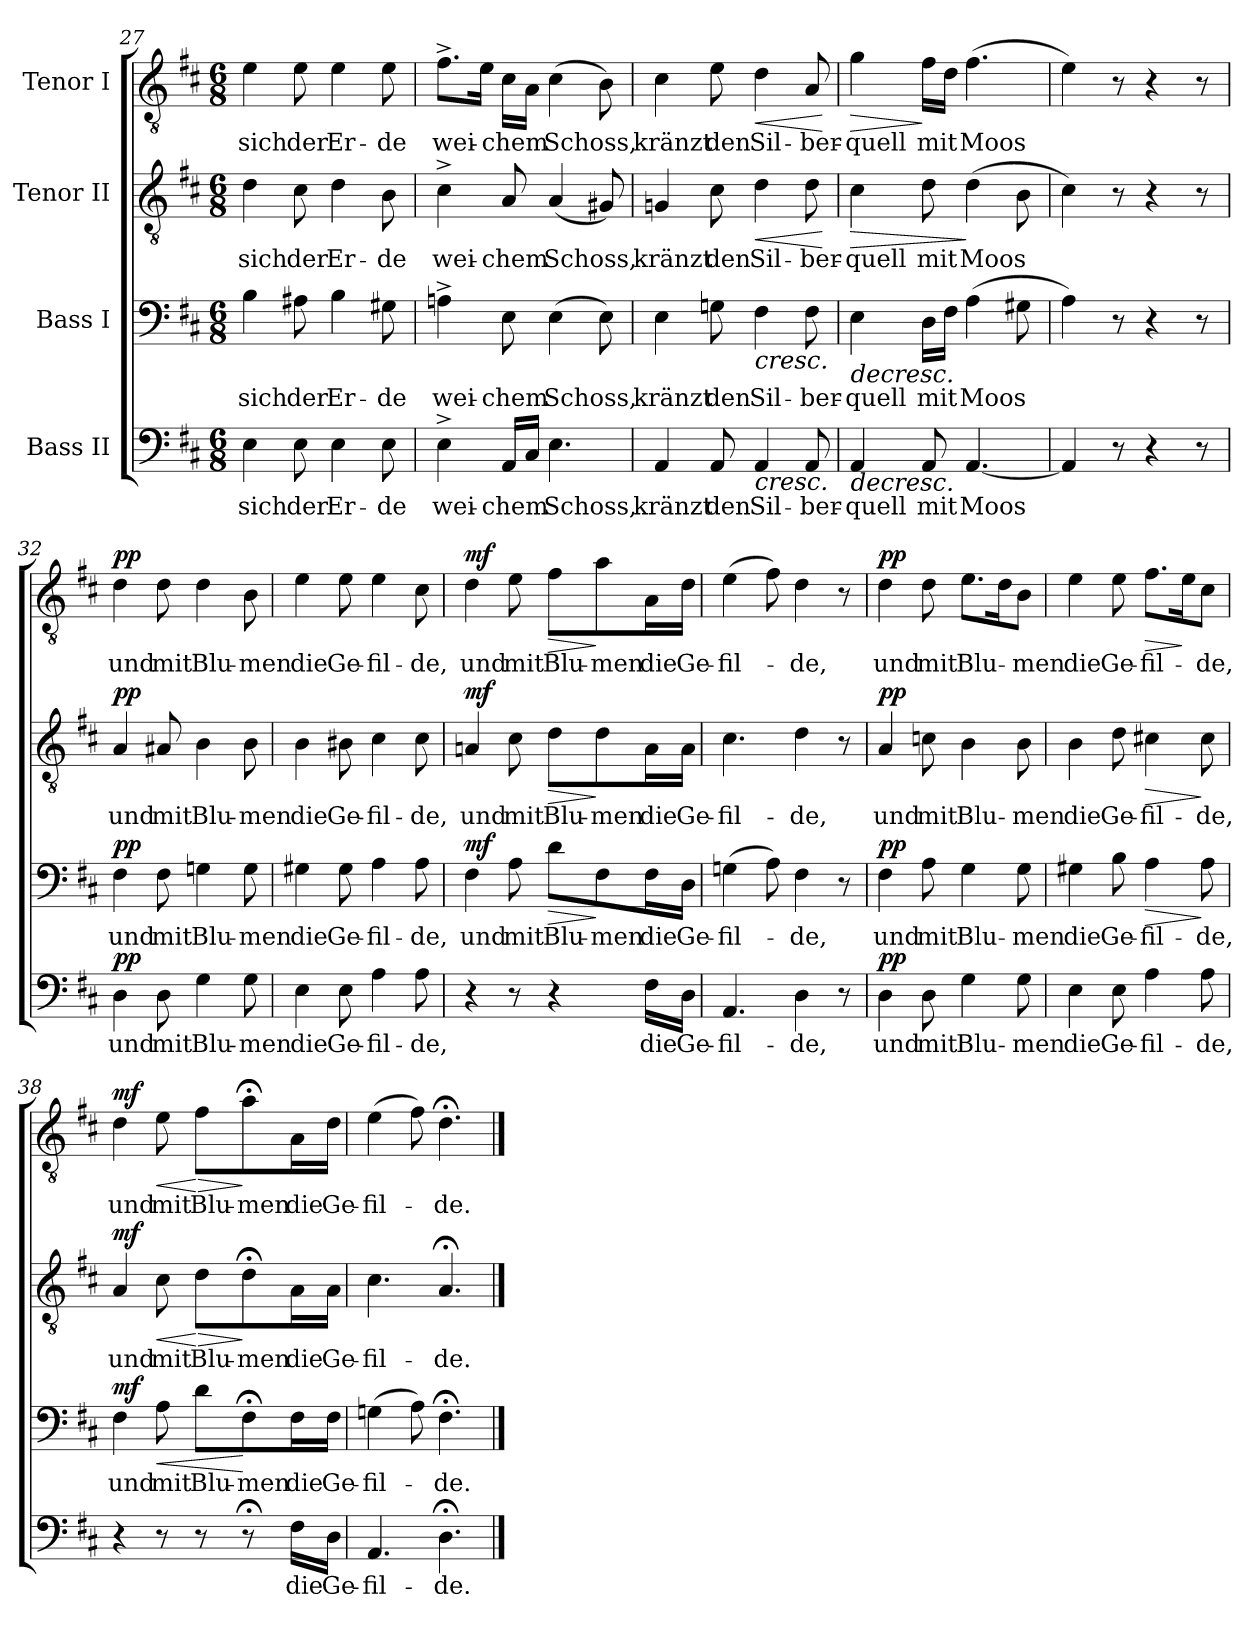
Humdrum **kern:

**kern	**text	**dynam	**kern	**text	**dynam	**kern	**text	**dynam	**kern	**text	**dynam
*part4	*part4	*part4	*part3	*part3	*part3	*part2	*part2	*part2	*part1	*part1	*part1
*staff4	*staff4	*staff4	*staff3	*staff3	*staff3	*staff2	*staff2	*staff2	*staff1	*staff1	*staff1
*I"Bass II	*	*	*I"Bass I	*	*	*I"Tenor II	*	*	*I"Tenor I	*	*
*clefF4	*	*	*clefF4	*	*	*clefGv2	*	*	*clefGv2	*	*
*k[f#c#]	*	*	*k[f#c#]	*	*	*k[f#c#]	*	*	*k[f#c#]	*	*
*D:	*	*	*D:	*	*	*D:	*	*	*D:	*	*
*M6/8	*	*	*M6/8	*	*	*M6/8	*	*	*M6/8	*	*
=27	=27	=27	=27	=27	=27	=27	=27	=27	=27	=27	=27
!	!LO:LY:b	!	!	!LO:LY:b	!	!	!LO:LY:b	!	!	!LO:LY:b	!
4E\	sich	.	4B\	sich	.	4d\	sich	.	4e\	sich	.
!	!LO:LY:b	!	!	!LO:LY:b	!	!	!LO:LY:b	!	!	!LO:LY:b	!
8E\	der	.	8A#X\	der	.	8c#\	der	.	8e\	der	.
!	!LO:LY:b	!	!	!LO:LY:b	!	!	!LO:LY:b	!	!	!LO:LY:b	!
4E\	Er-	.	4B\	Er-	.	4d\	Er-	.	4e\	Er-	.
!	!LO:LY:b	!	!	!LO:LY:b	!	!	!LO:LY:b	!	!	!LO:LY:b	!
8E\	-de	.	8G#X\	-de	.	8B\	-de	.	8e\	-de	.
=28	=28	=28	=28	=28	=28	=28	=28	=28	=28	=28	=28
!	!LO:LY:b	!	!	!LO:LY:b	!	!	!LO:LY:b	!	!	!LO:LY:b	!
4E^\	wei-	.	4An^\	wei-	.	4c#^\	wei-	.	8.f#^\L	wei-	.
.	.	.	.	.	.	.	.	.	16e\Jk	.	.
!	!LO:LY:b	!	!	!LO:LY:b	!	!	!LO:LY:b	!	!	!LO:LY:b	!
16AA/LL	-chem	.	8E\	-chem	.	8A/	-chem	.	16c#\LL	-chem	.
16C#/JJ	.	.	.	.	.	.	.	.	16A\JJ	.	.
!	!LO:LY:b	!	!	!LO:LY:b	!	!	!LO:LY:b	!	!	!LO:LY:b	!
4.E\	Schoss,	.	(>4E\	Schoss,	.	(<4A/	Schoss,	.	(>4c#\	Schoss,	.
.	.	.	8E\)	.	.	8G#X/)	.	.	8B\)	.	.
=29	=29	=29	=29	=29	=29	=29	=29	=29	=29	=29	=29
!	!LO:LY:b	!	!	!LO:LY:b	!	!	!LO:LY:b	!	!	!LO:LY:b	!
4AA/	kränzt	.	4E\	kränzt	.	4Gn/	kränzt	.	4c#\	kränzt	.
!	!LO:LY:b	!	!	!LO:LY:b	!	!	!LO:LY:b	!	!	!LO:LY:b	!
8AA/	den	.	8Gn\	den	.	8c#\	den	.	8e\	den	.
!	!LO:LY:b	!LO:HP:b	!	!LO:LY:b	!LO:HP:b	!	!LO:LY:b	!LO:HP:b	!	!LO:LY:b	!LO:HP:b
4AA/	Sil-	<	4F#\	Sil-	<	4d\	Sil-	<	4d\	Sil-	<
!	!LO:LY:b	!	!	!LO:LY:b	!	!	!LO:LY:b	!	!	!LO:LY:b	!
8AA/	-ber-	.	8F#\	-ber-	.	8d\	-ber-	.	8A/	-ber-	.
.	.	.	.	.	.	.	.	[	.	.	[
!!LO:PB:g=z
=30	=30	=30	=30	=30	=30	=30	=30	=30	=30	=30	=30
!	!LO:LY:b	!LO:HP:b	!	!LO:LY:b	!LO:HP:b	!	!LO:LY:b	!LO:HP:b	!	!LO:LY:b	!LO:HP:b
4AA/	­quell	>	4E\	­quell	>	4c#\	­quell	>	4g\	­quell	>
!	!LO:LY:b	!	!	!LO:LY:b	!	!	!LO:LY:b	!	!	!LO:LY:b	!
8AA/	mit	.	16D\LL	mit	.	8d\	mit	.	16f#\LL	mit	]
.	.	.	16F#\JJ	.	[	.	.	.	16d\JJ	.	.
!	!LO:LY:b	!	!	!LO:LY:b	!	!	!LO:LY:b	!	!	!LO:LY:b	!
[4.AA/	Moos	[	(>4A\	Moos	.	(>4d\	Moos	]	(>4.f#\	Moos	.
.	.	.	8G#X\	.	.	8B\	.	.	.	.	.
=31	=31	=31	=31	=31	=31	=31	=31	=31	=31	=31	=31
4AA/]	.	.	4A\)	.	.	4c#\)	.	.	4e\)	.	.
8r	.	.	8r	.	.	8r	.	.	8r	.	.
4r	.	.	4r	.	.	4r	.	.	4r	.	.
8r	.	.	8r	.	.	8r	.	.	8r	.	.
=32	=32	=32	=32	=32	=32	=32	=32	=32	=32	=32	=32
!	!LO:LY:b	!LO:DY:b	!	!LO:LY:b	!LO:DY:b	!	!LO:LY:b	!LO:DY:b	!	!LO:LY:b	!LO:DY:b
4D\	und	pp	4F#\	und	pp	4A/	und	pp	4d\	und	pp
!	!LO:LY:b	!	!	!LO:LY:b	!	!	!LO:LY:b	!	!	!LO:LY:b	!
8D\	mit	.	8F#\	mit	.	8A#X/	mit	.	8d\	mit	.
!	!LO:LY:b	!	!	!LO:LY:b	!	!	!LO:LY:b	!	!	!LO:LY:b	!
4G\	Blu-	.	4Gn\	Blu-	.	4B\	Blu-	.	4d\	Blu-	.
!	!LO:LY:b	!	!	!LO:LY:b	!	!	!LO:LY:b	!	!	!LO:LY:b	!
8G\	-men	.	8G\	-men	.	8B\	-men	.	8B\	-men	.
=33	=33	=33	=33	=33	=33	=33	=33	=33	=33	=33	=33
!	!LO:LY:b	!	!	!LO:LY:b	!	!	!LO:LY:b	!	!	!LO:LY:b	!
4E\	die	.	4G#X\	die	.	4B\	die	.	4e\	die	.
!	!LO:LY:b	!	!	!LO:LY:b	!	!	!LO:LY:b	!	!	!LO:LY:b	!
8E\	Ge-	.	8G#\	Ge-	.	8B#X\	Ge-	.	8e\	Ge-	.
!	!LO:LY:b	!	!	!LO:LY:b	!	!	!LO:LY:b	!	!	!LO:LY:b	!
4A\	-fil-	.	4A\	-fil-	.	4c#\	-fil-	.	4e\	-fil-	.
!	!LO:LY:b	!	!	!LO:LY:b	!	!	!LO:LY:b	!	!	!LO:LY:b	!
8A\	-de,	.	8A\	-de,	.	8c#\	-de,	.	8c#\	-de,	.
=34	=34	=34	=34	=34	=34	=34	=34	=34	=34	=34	=34
!	!	!	!	!LO:LY:b	!LO:DY:b	!	!LO:LY:b	!LO:DY:b	!	!LO:LY:b	!LO:DY:b
4r	.	.	4F#\	und	mf	4An/	und	mf	4d\	und	mf
!	!	!	!	!LO:LY:b	!	!	!LO:LY:b	!	!	!LO:LY:b	!
8r	.	.	8A\	mit	.	8c#\	mit	.	8e\	mit	.
!	!	!	!	!LO:LY:b	!LO:HP:b	!	!LO:LY:b	!LO:HP:b	!	!LO:LY:b	!LO:HP:b
4r	.	.	8d\L	Blu-	>	8d\L	Blu-	>	8f#\L	Blu-	>
!	!	!	!	!LO:LY:b	!	!	!LO:LY:b	!	!	!LO:LY:b	!
.	.	.	8F#\	-men	]	8d\	-men	]	8a\	-men	]
!	!LO:LY:b	!	!	!LO:LY:b	!	!	!LO:LY:b	!	!	!LO:LY:b	!
16F#\LL	die	.	16F#\L	die	.	16A\L	die	.	16A\L	die	.
!	!LO:LY:b	!	!	!LO:LY:b	!	!	!LO:LY:b	!	!	!LO:LY:b	!
16D\JJ	Ge-	.	16D\JJ	Ge-	.	16A\JJ	Ge-	.	16d\JJ	Ge-	.
!!LO:LB:g=z
=35	=35	=35	=35	=35	=35	=35	=35	=35	=35	=35	=35
!	!LO:LY:b	!	!	!LO:LY:b	!	!	!LO:LY:b	!	!	!LO:LY:b	!
4.AA/	­fil-	.	(>4Gn\	­fil-	.	4.c#\	­fil-	.	(>4e\	­fil-	.
.	.	.	8A\)	.	.	.	.	.	8f#\)	.	.
!	!LO:LY:b	!	!	!LO:LY:b	!	!	!LO:LY:b	!	!	!LO:LY:b	!
4D\	-de,	.	4F#\	-de,	.	4d\	-de,	.	4d\	-de,	.
8r	.	.	8r	.	.	8r	.	.	8r	.	.
=36	=36	=36	=36	=36	=36	=36	=36	=36	=36	=36	=36
!	!LO:LY:b	!LO:DY:b	!	!LO:LY:b	!LO:DY:b	!	!LO:LY:b	!LO:DY:b	!	!LO:LY:b	!LO:DY:b
4D\	und	pp	4F#\	und	pp	4A/	und	pp	4d\	und	pp
!	!LO:LY:b	!	!	!LO:LY:b	!	!	!LO:LY:b	!	!	!LO:LY:b	!
8D\	mit	.	8A\	mit	.	8cn\	mit	.	8d\	mit	.
!	!LO:LY:b	!	!	!LO:LY:b	!	!	!LO:LY:b	!	!	!LO:LY:b	!
4G\	Blu-	.	4G\	Blu-	.	4B\	Blu-	.	8.e\L	Blu-	.
.	.	.	.	.	.	.	.	.	16d\K	.	.
!	!LO:LY:b	!	!	!LO:LY:b	!	!	!LO:LY:b	!	!	!LO:LY:b	!
8G\	-men	.	8G\	-men	.	8B\	-men	.	8B\J	-men	.
=37	=37	=37	=37	=37	=37	=37	=37	=37	=37	=37	=37
!	!LO:LY:b	!	!	!LO:LY:b	!	!	!LO:LY:b	!	!	!LO:LY:b	!
4E\	die	.	4G#X\	die	.	4B\	die	.	4e\	die	.
!	!LO:LY:b	!	!	!LO:LY:b	!	!	!LO:LY:b	!	!	!LO:LY:b	!
8E\	Ge-	.	8B\	Ge-	.	8d\	Ge-	.	8e\	Ge-	.
!	!LO:LY:b	!	!	!LO:LY:b	!LO:HP:b	!	!LO:LY:b	!LO:HP:b	!	!LO:LY:b	!LO:HP:b
4A\	-fil-	.	4A\	-fil-	>	4c#X\	-fil-	>	8.f#\L	-fil-	>
.	.	.	.	.	.	.	.	.	16e\K	.	]
!	!LO:LY:b	!	!	!LO:LY:b	!	!	!LO:LY:b	!	!	!LO:LY:b	!
8A\	-de,	]	8A\	-de,	]	8c#\	-de,	]	8c#\J	-de,	.
=38	=38	=38	=38	=38	=38	=38	=38	=38	=38	=38	=38
!	!	!	!	!LO:LY:b	!LO:DY:b	!	!LO:LY:b	!LO:DY:b	!	!LO:LY:b	!LO:DY:b
4r	.	.	4F#\	und	mf	4A/	und	mf	4d\	und	mf
!	!	!	!	!LO:LY:b	!LO:HP:b	!	!LO:LY:b	!LO:HP:b	!	!LO:LY:b	!LO:HP:b
8r	.	.	8A\	mit	<	8c#\	mit	<	8e\	mit	<
!	!	!	!	!LO:LY:b	!	!	!LO:LY:b	!LO:HP:n=1:b	!	!LO:LY:b	!LO:HP:n=1:b
8r	.	.	8d\L	Blu-	]	8d\L	Blu-	[ >	8f#\L	Blu-	[ >
!	!	!	!	!LO:LY:b	!	!	!LO:LY:b	!	!	!LO:LY:b	!
8r;<	.	.	8F#;<\	-men	[	8d;<\	-men	]	8a;<\	-men	]
!	!LO:LY:b	!	!	!LO:LY:b	!	!	!LO:LY:b	!	!	!LO:LY:b	!
16F#\LL	die	.	16F#\L	die	.	16A\L	die	.	16A\L	die	.
!	!LO:LY:b	!	!	!LO:LY:b	!	!	!LO:LY:b	!	!	!LO:LY:b	!
16D\JJ	Ge-	.	16F#\JJ	Ge-	.	16A\JJ	Ge-	.	16d\JJ	Ge-	.
=39	=39	=39	=39	=39	=39	=39	=39	=39	=39	=39	=39
!	!LO:LY:b	!	!	!LO:LY:b	!	!	!LO:LY:b	!	!	!LO:LY:b	!
4.AA/	-fil-	.	(>4Gn\	-fil-	.	4.c#\	-fil-	.	(>4e\	-fil-	.
.	.	.	8A\)	.	.	.	.	.	8f#\)	.	.
!	!LO:LY:b	!	!	!LO:LY:b	!	!	!LO:LY:b	!	!	!LO:LY:b	!
4.D;<\	-de.	.	4.F#;<\	-de.	.	4.A;</	-de.	.	4.d;<\	-de.	.
==	==	==	==	==	==	==	==	==	==	==	==
*-	*-	*-	*-	*-	*-	*-	*-	*-	*-	*-	*-
